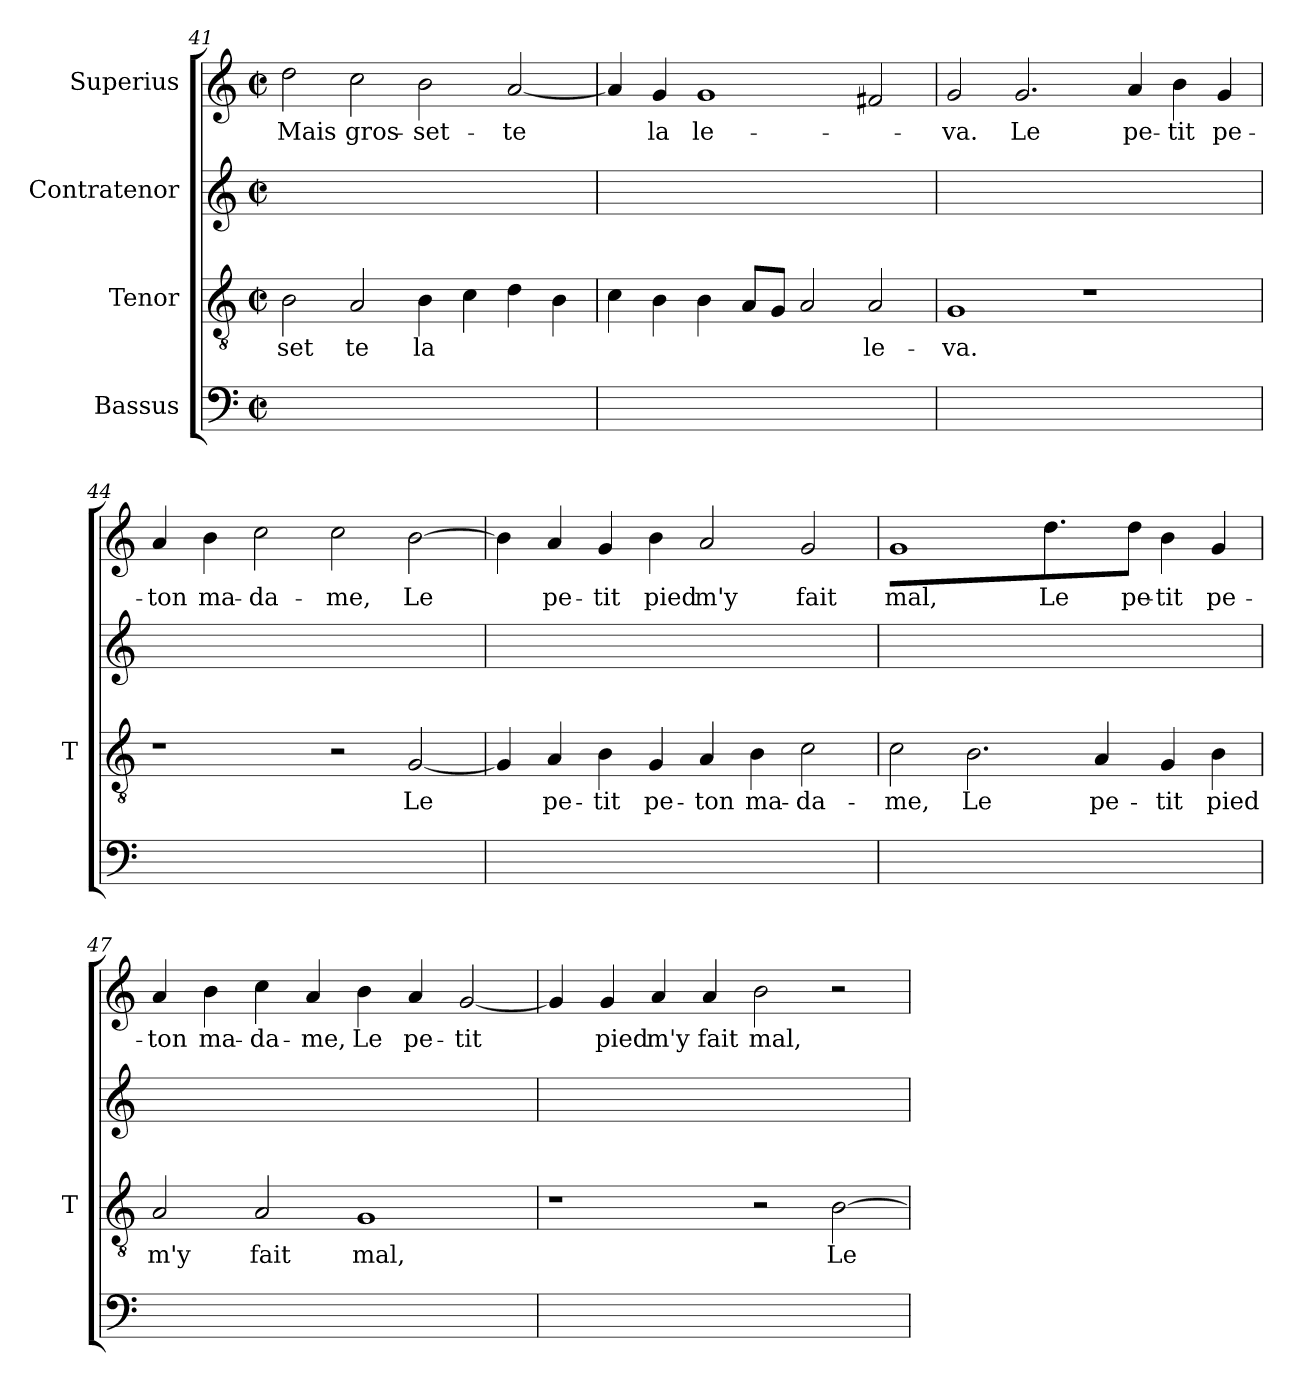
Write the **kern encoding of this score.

**kern	**kern	**text	**kern	**kern	**text
*part4	*part3	*part3	*part2	*part1	*part1
*staff4	*staff3	*staff3	*staff2	*staff1	*staff1
*I"Bassus	*I"Tenor	*	*I"Contratenor	*I"Superius	*
*	*I'T	*	*	*	*
*clefF4	*clefGv2	*	*clefG2	*clefG2	*
*k[]	*k[]	*	*k[]	*k[]	*
*C:	*C:	*	*C:	*C:	*
*M2/2	*M2/2	*	*M2/2	*M2/2	*
*met(c|)	*met(c|)	*	*met(c|)	*met(c|)	*
=41	=41	=41	=41	=41	=41
1ryy	2B	-set	1ryy	2dd	-Mais
.	2A	-te	.	2cc	gros-
1ryy	4B	-la	1ryy	2b	set-
.	4c	.	.	.	.
.	4d	.	.	[2a	-te
.	4B	.	.	.	.
=42	=42	=42	=42	=42	=42
1ryy	4c	.	1ryy	4a]	.
.	4B	.	.	4g	-la
.	4B	.	.	1g	le-
.	8AL	.	.	.	.
.	8GJ	.	.	.	.
1ryy	2A	.	1ryy	.	.
.	2A	le-	.	2f#X	.
=43	=43	=43	=43	=43	=43
1ryy	1G	-va.	1ryy	2g	-va.
.	.	.	.	2.g	-Le
1ryy	1r	.	1ryy	.	.
.	.	.	.	4a	pe-
.	.	.	.	4b	-tit
.	.	.	.	4g	pe-
=44	=44	=44	=44	=44	=44
1ryy	1r	.	1ryy	4a	-ton
.	.	.	.	4b	ma-
.	.	.	.	2cc	da-
1ryy	2r	.	1ryy	2cc	-me,
.	[2G	-Le	.	[2b	-Le
!!LO:PB:g=z
=45	=45	=45	=45	=45	=45
1ryy	4G]	.	1ryy	4b]	.
.	4A	pe-	.	4a	pe-
.	4B	-tit	.	4g	-tit
.	4G	pe-	.	4b	-pied
1ryy	4A	-ton	1ryy	2a	-m'y
.	4B	ma-	.	.	.
.	2c	da-	.	2g	-fait
=46	=46	=46	=46	=46	=46
1ryy	2c	-me,	1ryy	1g	-mal,
.	2.B	-Le	.	.	.
1ryy	.	.	1ryy	4.dd	-Le
.	4A	pe-	.	.	.
.	.	.	.	8ddJ	pe-
.	4G	-tit	.	4b	-tit
.	4B	-pied	.	4g	pe-
=47	=47	=47	=47	=47	=47
1ryy	2A	-m'y	1ryy	4a	-ton
.	.	.	.	4b	ma-
.	2A	-fait	.	4cc	da-
.	.	.	.	4a	-me,
1ryy	1G	-mal,	1ryy	4b	-Le
.	.	.	.	4a	pe-
.	.	.	.	[2g	-tit
=48	=48	=48	=48	=48	=48
1ryy	1r	.	1ryy	4g]	.
.	.	.	.	4g	-pied
.	.	.	.	4a	-m'y
.	.	.	.	4a	-fait
1ryy	2r	.	1ryy	2b	-mal,
.	[2B	-Le	.	2r	.
=	=	=	=	=	=
*-	*-	*-	*-	*-	*-
